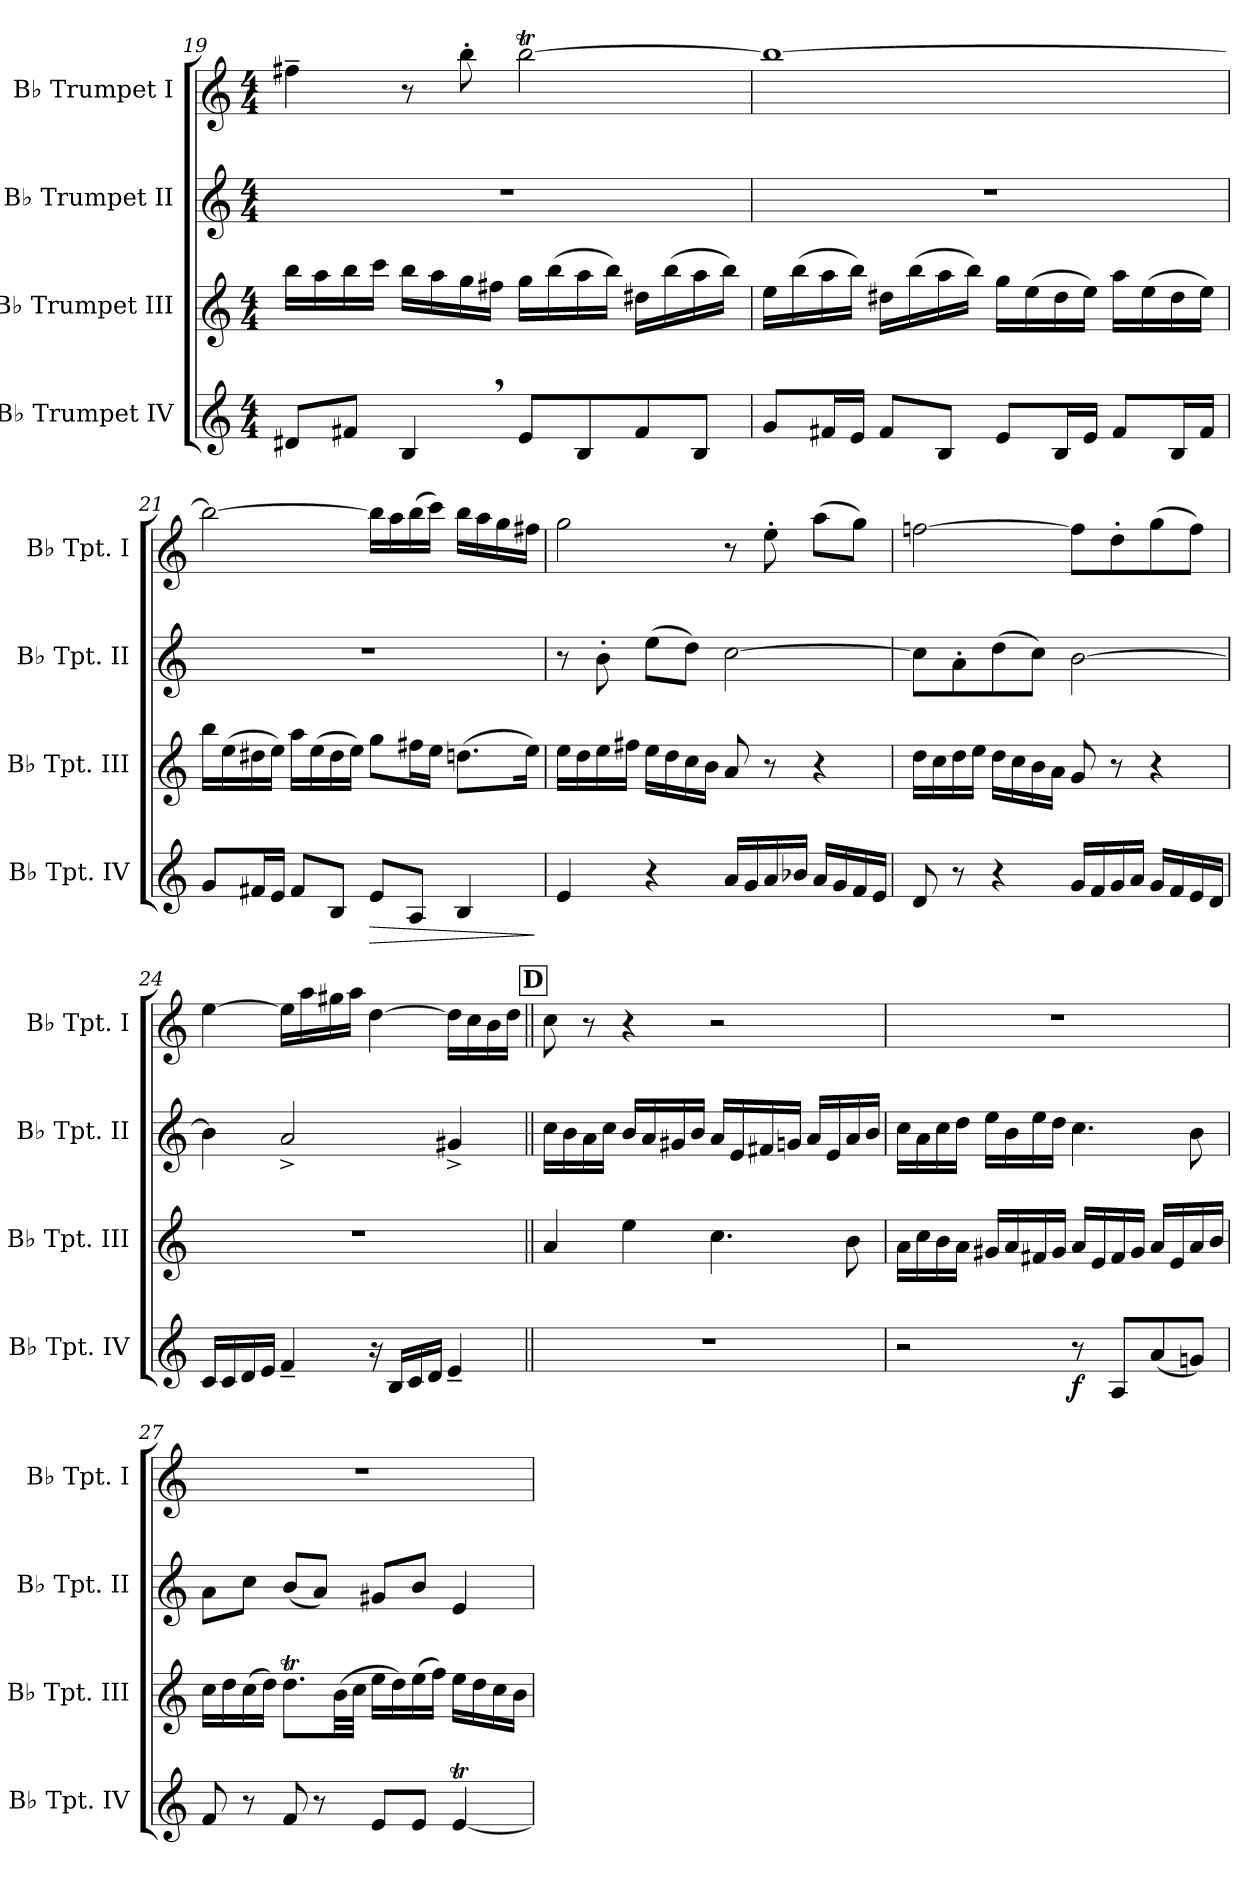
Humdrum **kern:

**kern	**dynam	**kern	**kern	**kern
*part4	*part4	*part3	*part2	*part1
*staff4	*staff4	*staff3	*staff2	*staff1
*I"B♭ Trumpet IV	*	*I"B♭ Trumpet III	*I"B♭ Trumpet II	*I"B♭ Trumpet I
*I'B♭ Tpt. IV	*	*I'B♭ Tpt. III	*I'B♭ Tpt. II	*I'B♭ Tpt. I
!!LO:PB:g=z
*clefG2	*	*clefG2	*clefG2	*clefG2
*ITrd1c2	*	*ITrd1c2	*ITrd1c2	*ITrd1c2
*k[b-e-]	*	*k[b-e-]	*k[b-e-]	*k[b-e-]
*M4/4	*	*M4/4	*M4/4	*M4/4
=19	=19	=19	=19	=19
8c#X/L	.	16aa\LL	1r	4een~\
.	.	16gg\	.	.
8en/J	.	16aa\	.	.
.	.	16bb-\JJ	.	.
4A,/	.	16aa\LL	.	8r
.	.	16gg\	.	.
.	.	16ff\	.	8aa'\
.	.	16een\JJ	.	.
8d/L	.	16ff\LL	.	[2aat\
.	.	(16aa\	.	.
8A/	.	16gg\	.	.
.	.	16aa\JJ)	.	.
8e/	.	16cc#X\LL	.	.
.	.	(16aa\	.	.
8A/J	.	16gg\	.	.
.	.	16aa\JJ)	.	.
=20	=20	=20	=20	=20
8f/L	.	16dd\LL	1r	1aa_
.	.	(16aa\	.	.
16en/L	.	16gg\	.	.
16d/JJ	.	16aa\JJ)	.	.
8e/L	.	16cc#X\LL	.	.
.	.	(16aa\	.	.
8A/J	.	16gg\	.	.
.	.	16aa\JJ)	.	.
8d/L	.	16ff\LL	.	.
.	.	(16dd\	.	.
16A/L	.	16cc#\	.	.
16d/JJ	.	16dd\JJ)	.	.
8e/L	.	16gg\LL	.	.
.	.	(16dd\	.	.
16A/L	.	16cc#\	.	.
16e/JJ	.	16dd\JJ)	.	.
!!LO:LB:g=z
=21	=21	=21	=21	=21
8f/L	.	16aa\LL	1r	2aa\_
.	.	(16dd\	.	.
16en/L	.	16cc#X\	.	.
16d/JJ	.	16dd\JJ)	.	.
8e/L	.	16gg\LL	.	.
.	.	(16dd\	.	.
8A/J	.	16cc#\	.	.
.	.	16dd\JJ)	.	.
!	!LO:HP:b	!	!	!
8d/L	>	8ff\L	.	16aa\LL]
.	.	.	.	16gg\
8G/J	.	16een\L	.	(16aa\
.	.	16dd\JJ	.	16bb-\JJ)
4A/	.	(8.ccn\L	.	16aa\LL
.	.	.	.	16gg\
.	.	.	.	16ff\
.	.	16dd\Jk)	.	16een\JJ
.	]	.	.	.
=22	=22	=22	=22	=22
4d/	.	16dd\LL	8r	2ff\
.	.	16cc\	.	.
.	.	16dd\	8a'\	.
.	.	16een\JJ	.	.
4r	.	16dd\LL	(8dd\L	.
.	.	16cc\	.	.
.	.	16b-\	8cc\J)	.
.	.	16a\JJ	.	.
16g/LL	.	8g/	[2b-\	8r
16f/	.	.	.	.
16g/	.	8r	.	8dd'\
16a-X/JJ	.	.	.	.
16g/LL	.	4r	.	(8gg\L
16f/	.	.	.	.
16e-/	.	.	.	8ff\J)
16d/JJ	.	.	.	.
!!LO:LB:g=z
=23	=23	=23	=23	=23
8c/	.	16cc\LL	8b-\L]	[2ee-X\
.	.	16b-\	.	.
8r	.	16cc\	8g'\	.
.	.	16dd\JJ	.	.
4r	.	16cc\LL	(8cc\	.
.	.	16b-\	.	.
.	.	16a\	8b-\J)	.
.	.	16g\JJ	.	.
16f/LL	.	8f/	[2a\	8ee-\L]
16e-/	.	.	.	.
16f/	.	8r	.	8cc'\
16g/JJ	.	.	.	.
16f/LL	.	4r	.	(8ff\
16e-/	.	.	.	.
16d/	.	.	.	8ee-\J)
16c/JJ	.	.	.	.
=24	=24	=24	=24	=24
16B-/LL	.	1r	4a\]	[4dd\
16B-/	.	.	.	.
16c/	.	.	.	.
16d/JJ	.	.	.	.
4e-~/	.	.	2g^/	16dd\LL]
.	.	.	.	16gg\
.	.	.	.	16ff#X\
.	.	.	.	16gg\JJ
16r	.	.	.	[4cc\
16A/LL	.	.	.	.
16B-/	.	.	.	.
16c/JJ	.	.	.	.
4d~/	.	.	4f#X^/	16cc\LL]
.	.	.	.	16b-\
.	.	.	.	16a\
.	.	.	.	16cc\JJ
!!LO:PB:g=z
!!LO:REH:place=s1:a:B:fs=14:t=D
=25||	=25||	=25||	=25||	=25||
1r	.	4g/	16b-\LL	8b-\
.	.	.	16a\	.
.	.	.	16g\	8r
.	.	.	16b-\JJ	.
.	.	4dd\	16a/LL	4r
.	.	.	16g/	.
.	.	.	16f#X/	.
.	.	.	16a/JJ	.
.	.	4.b-\	16g/LL	2r
.	.	.	16d/	.
.	.	.	16en/	.
.	.	.	16fn/JJ	.
.	.	.	16g/LL	.
.	.	.	16d/	.
.	.	8a\	16g/	.
.	.	.	16a/JJ	.
=26	=26	=26	=26	=26
2r	.	16g\LL	16b-\LL	1r
.	.	16b-\	16g\	.
.	.	16a\	16b-\	.
.	.	16g\JJ	16cc\JJ	.
.	.	16f#X/LL	16dd\LL	.
.	.	16g/	16a\	.
.	.	16en/	16dd\	.
.	.	16f#/JJ	16cc\JJ	.
!	!LO:DY:b	!	!	!
8r	f	16g/LL	4.b-\	.
.	.	16d/	.	.
8G/L	.	16e/	.	.
.	.	16f#/JJ	.	.
(8g/	.	16g/LL	.	.
.	.	16d/	.	.
8fn/J)	.	16g/	8a\	.
.	.	16a/JJ	.	.
!!LO:LB:g=z
=27	=27	=27	=27	=27
8e-/	.	16b-\LL	8g\L	1r
.	.	16cc\	.	.
8r	.	(16b-\	8b-\J	.
.	.	16cc\JJ)	.	.
8e-/	.	8.ccT\L	(8a/L	.
8r	.	.	8g/J)	.
.	.	(32a\LL	.	.
.	.	32b-\JJJ	.	.
8d/L	.	16dd\LL	8f#X/L	.
.	.	16cc\)	.	.
8d/J	.	(16dd\	8a/J	.
.	.	16ee-\JJ)	.	.
[4dt/	.	16dd\LL	4d/	.
.	.	16cc\	.	.
.	.	16b-\	.	.
.	.	16a\JJ	.	.
=	=	=	=	=
*-	*-	*-	*-	*-
